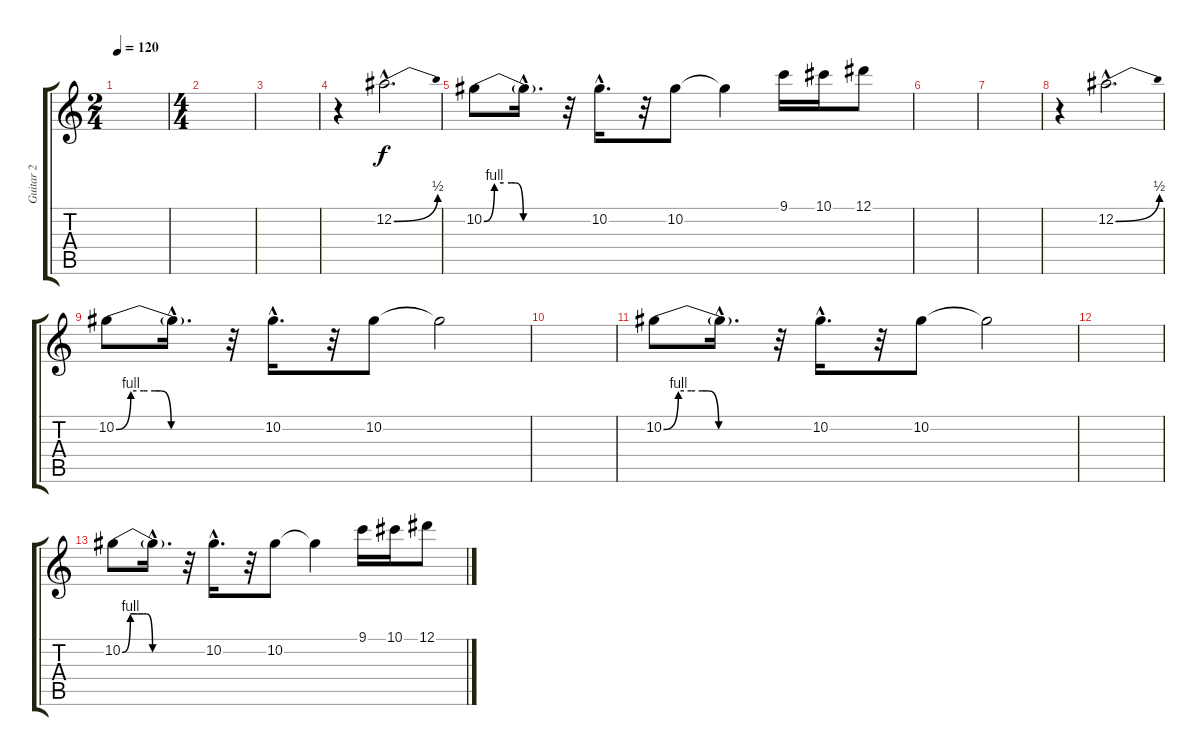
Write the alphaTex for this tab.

\track ("Guitar 2" "Guitar 2") {instrument electricguitarclean}
\staff {score tabs}
\tuning (Eb4 Bb3 Gb3 Db3 Ab2 Eb2) {hide}
\ts (2 4)
\tempo 120
\clef g2
\ks c
|
\ts (4 4)
|
|
r.4 12.2{be (bend 0 0 60 2) hac}.2{d} |
10.2{be (custom 0 0 8 4 15 4 21 4 24 4 30 0 45 0 60 0)}.8 10.2{hac t}.16{d} r.32 10.2{hac}.16{d} r.32 10.2.8 10.2{t}.4 9.1.16 10.1.16 12.1.8 |
|
|
r.4 12.2{be (bend 0 0 60 2) hac}.2{d} |
10.2{be (custom 0 0 8 4 15 4 21 4 24 4 30 0 45 0 60 0)}.8 10.2{hac t}.16{d} r.32 10.2{hac}.16{d} r.32 10.2.8 10.2{t}.2 |
|
10.2{be (custom 0 0 8 4 15 4 21 4 24 4 30 0 45 0 60 0)}.8 10.2{hac t}.16{d} r.32 10.2{hac}.16{d} r.32 10.2.8 10.2{t}.2 |
|
10.2{be (custom 0 0 8 4 15 4 21 4 24 4 30 0 45 0 60 0)}.8 10.2{hac t}.16{d} r.32 10.2{hac}.16{d} r.32 10.2.8 10.2{t}.4 9.1.16 10.1.16 12.1.8
